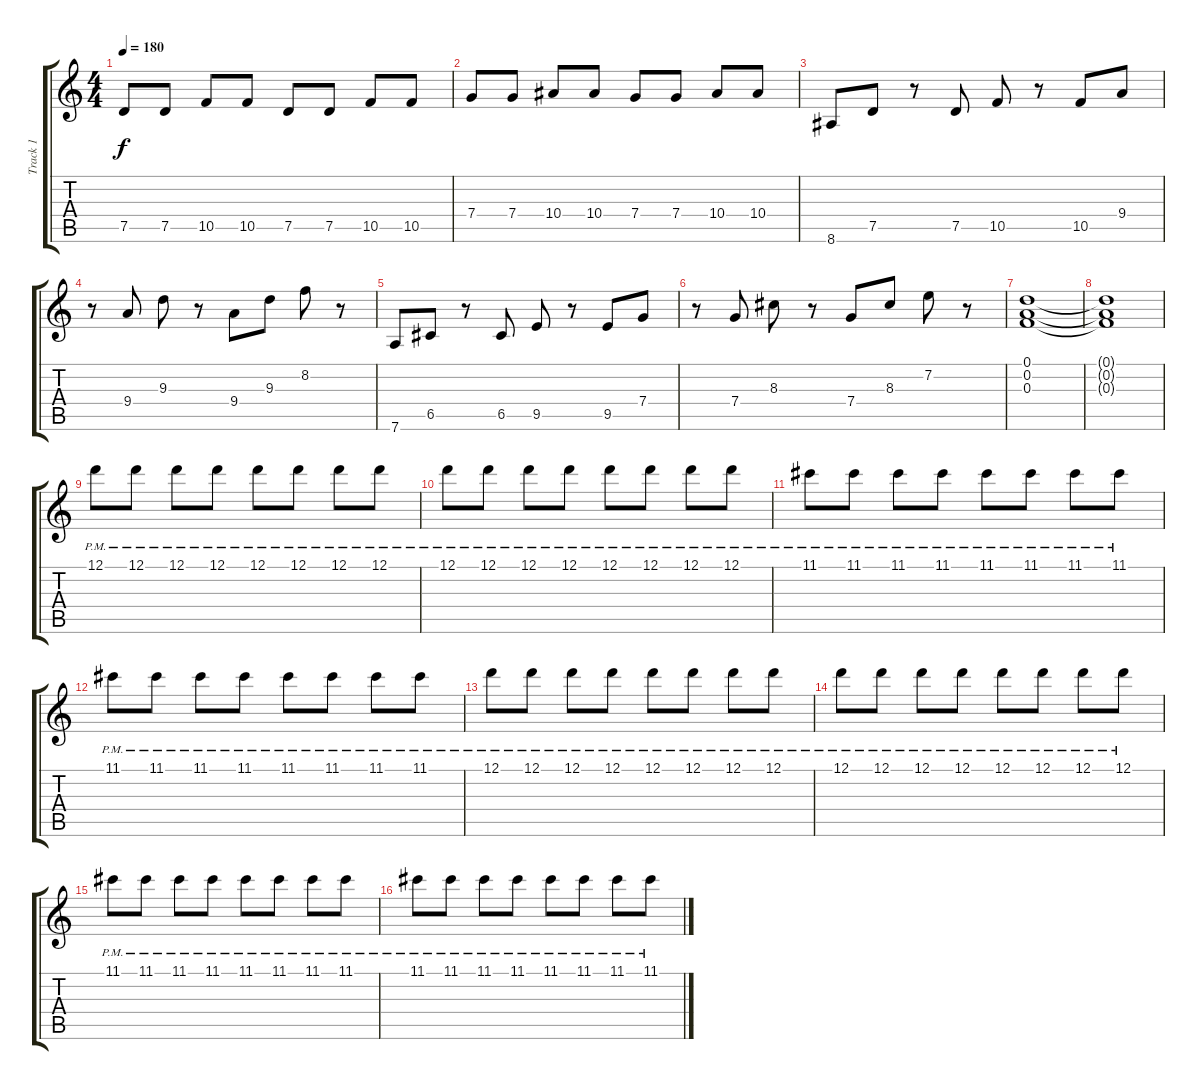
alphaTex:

\track ("Track 1" "Track 1") {instrument distortionguitar}
\staff {score tabs}
\tuning (D4 A3 F3 C3 G2 D2) {hide}
\ts (4 4)
\tempo 180
\clef g2
\ks c
7.5.8{dy f} 7.5.8 10.5.8 10.5.8 7.5.8 7.5.8 10.5.8 10.5.8 |
7.4.8 7.4.8 10.4.8 10.4.8 7.4.8 7.4.8 10.4.8 10.4.8 |
8.6.8 7.5.8 r.8 7.5.8 10.5.8 r.8 10.5.8 9.4.8 |
r.8 9.4.8 9.3.8 r.8 9.4.8 9.3.8 8.2.8 r.8 |
7.6.8 6.5.8 r.8 6.5.8 9.5.8 r.8 9.5.8 7.4.8 |
r.8 7.4.8 8.3.8 r.8 7.4.8 8.3.8 7.2.8 r.8 |
(0.1 0.2 0.3).1 |
(0.1{t} 0.2{t} 0.3{t}).1 |
12.1{pm}.8 12.1{pm}.8 12.1{pm}.8 12.1{pm}.8 12.1{pm}.8 12.1{pm}.8 12.1{pm}.8 12.1{pm}.8 |
12.1{pm}.8 12.1{pm}.8 12.1{pm}.8 12.1{pm}.8 12.1{pm}.8 12.1{pm}.8 12.1{pm}.8 12.1{pm}.8 |
11.1{pm}.8 11.1{pm}.8 11.1{pm}.8 11.1{pm}.8 11.1{pm}.8 11.1{pm}.8 11.1{pm}.8 11.1{pm}.8 |
11.1{pm}.8 11.1{pm}.8 11.1{pm}.8 11.1{pm}.8 11.1{pm}.8 11.1{pm}.8 11.1{pm}.8 11.1{pm}.8 |
12.1{pm}.8 12.1{pm}.8 12.1{pm}.8 12.1{pm}.8 12.1{pm}.8 12.1{pm}.8 12.1{pm}.8 12.1{pm}.8 |
12.1{pm}.8 12.1{pm}.8 12.1{pm}.8 12.1{pm}.8 12.1{pm}.8 12.1{pm}.8 12.1{pm}.8 12.1{pm}.8 |
11.1{pm}.8 11.1{pm}.8 11.1{pm}.8 11.1{pm}.8 11.1{pm}.8 11.1{pm}.8 11.1{pm}.8 11.1{pm}.8 |
11.1{pm}.8 11.1{pm}.8 11.1{pm}.8 11.1{pm}.8 11.1{pm}.8 11.1{pm}.8 11.1{pm}.8 11.1{pm}.8
